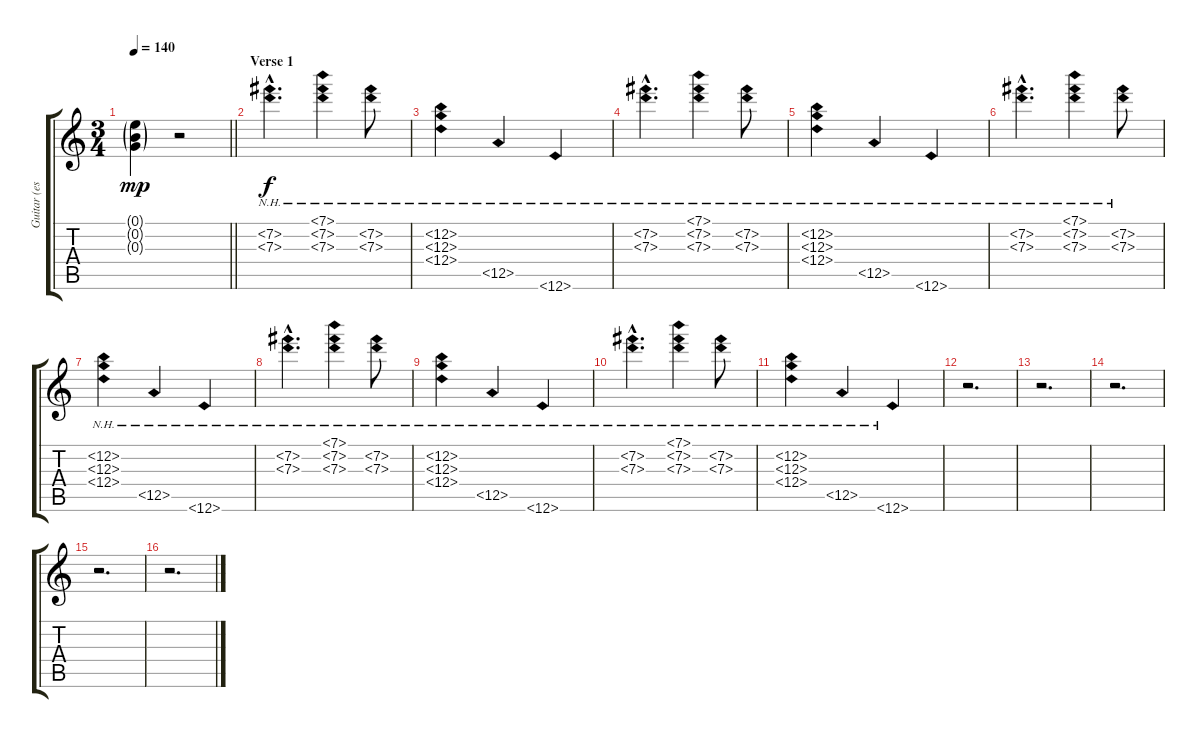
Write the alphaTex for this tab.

\track ("Guitar (es-175)" "Guitar (es") {instrument electricguitarjazz}
\staff {score tabs}
\tuning (E4 B3 G3 D3 A2 E2) {hide}
\ts (3 4)
\tempo 140
\clef g2
\barLineRight lightlight
\ks c
(0.1{g} 0.2{g} 0.3{g}).4{dy mp} r.2 |
\section ("" "Verse 1")
(7.2{nh hac} 7.3{nh hac}).4{d dy f balance 2} (7.1{nh} 7.2{nh} 7.3{nh}).4 (7.2{nh} 7.3{nh}).8 |
(12.2{nh} 12.3{nh} 12.4{nh}).4 12.5{nh}.4 12.6{nh}.4 |
(7.2{nh hac} 7.3{nh hac}).4{d} (7.1{nh} 7.2{nh} 7.3{nh}).4 (7.2{nh} 7.3{nh}).8 |
(12.2{nh} 12.3{nh} 12.4{nh}).4 12.5{nh}.4 12.6{nh}.4 |
(7.2{nh hac} 7.3{nh hac}).4{d} (7.1{nh} 7.2{nh} 7.3{nh}).4 (7.2{nh} 7.3{nh}).8 |
(12.2{nh} 12.3{nh} 12.4{nh}).4 12.5{nh}.4 12.6{nh}.4 |
(7.2{nh hac} 7.3{nh hac}).4{d} (7.1{nh} 7.2{nh} 7.3{nh}).4 (7.2{nh} 7.3{nh}).8 |
(12.2{nh} 12.3{nh} 12.4{nh}).4 12.5{nh}.4 12.6{nh}.4 |
(7.2{nh hac} 7.3{nh hac}).4{d} (7.1{nh} 7.2{nh} 7.3{nh}).4 (7.2{nh} 7.3{nh}).8 |
(12.2{nh} 12.3{nh} 12.4{nh}).4 12.5{nh}.4 12.6{nh}.4 |
r.2{d} |
r.2{d} |
r.2{d} |
r.2{d} |
r.2{d}
